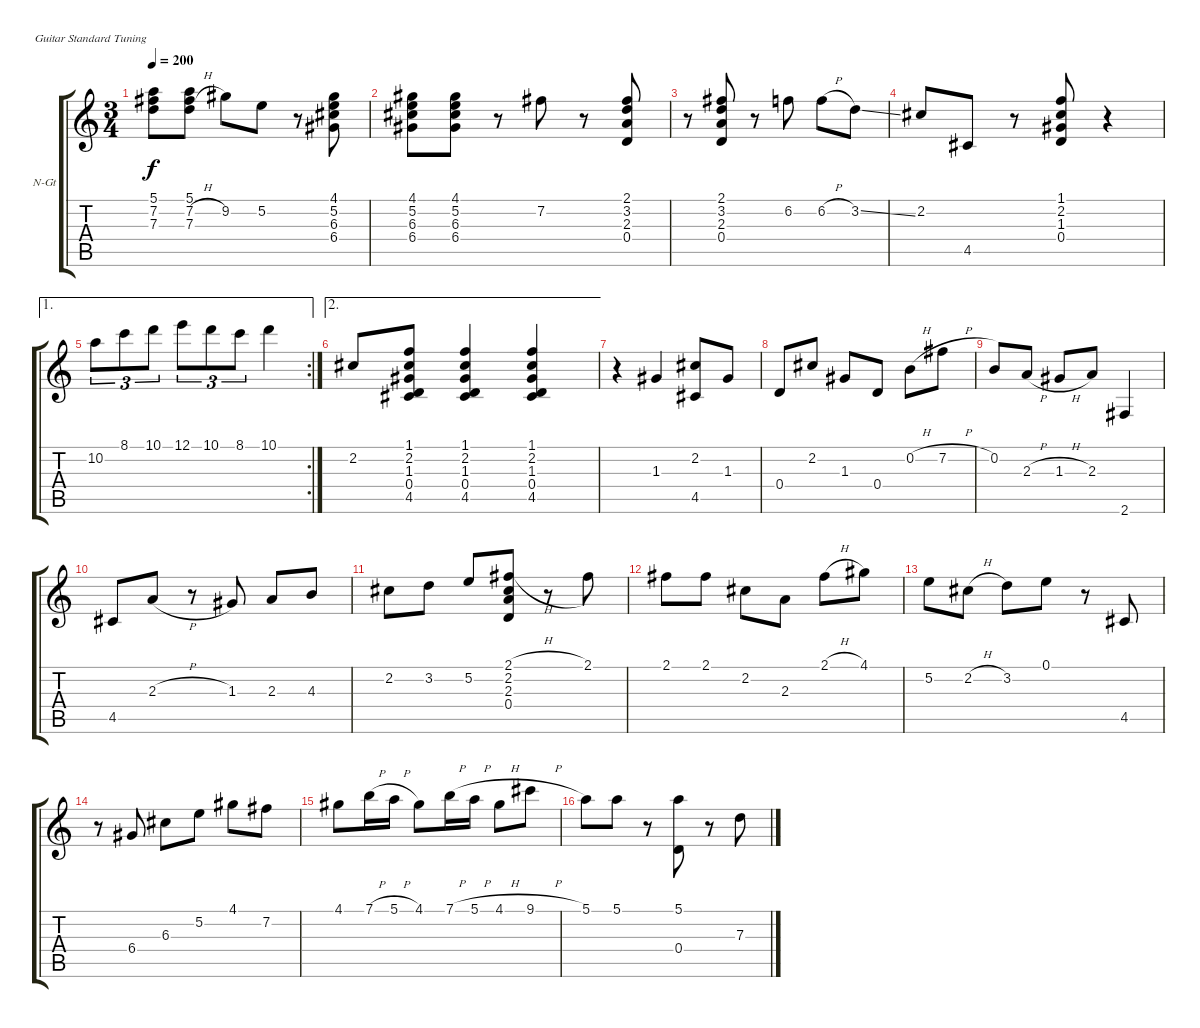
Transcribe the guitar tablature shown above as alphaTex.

\bracketExtendMode groupsimilarinstruments
\firstSystemTrackNameOrientation horizontal
\otherSystemsTrackNameOrientation horizontal
\track ("Piste 1" "N-Gt") {instrument acousticguitarnylon}
\staff {score tabs}
\tuning (E4 B3 G3 D3 A2 E2)
\ts (3 4)
\tempo 200
\clef g2
\ks c
(5.1 7.2 7.3).8{dy f} (5.1 7.2{h} 7.3).8 9.2.8 5.2.8 r.8 (4.1 5.2 6.3 6.4).8 |
(4.1 5.2 6.3 6.4).8 (4.1 5.2 6.3 6.4).8 r.8 7.2.8 r.8 (2.1 3.2 2.3 0.4).8 |
r.8 (2.1 3.2 2.3 0.4).8 r.8 6.2.8 6.2{h}.8 3.2{ss}.8 |
2.2.8 4.5.8 r.8 (1.1 2.2 1.3 0.4).8 r.4 |
\ae 1
\rc 2
10.2.8{tu (3 2)} 8.1.8{tu (3 2)} 10.1.8{tu (3 2)} 12.1.8{tu (3 2)} 10.1.8{tu (3 2)} 8.1.8{tu (3 2)} 10.1.4 |
\ae 2
2.2.8 (1.1 2.2 1.3 0.4 4.5).8 (1.1 2.2 1.3 0.4 4.5).4 (1.1 2.2 1.3 0.4 4.5).4 |
r.4 1.3.4 (2.2 4.5).8 1.3.8 |
0.4.8 2.2.8 1.3.8 0.4.8 0.2{h}.8 7.2{h}.8 |
0.2.8 2.3{h}.8 1.3{h}.8 2.3.8 2.6.4 |
4.5.8 2.3{h}.8 r.8 1.3.8 2.3.8 4.3.8 |
2.2.8 3.2.8 5.2.8 (2.1{h} 2.2 2.3 0.4).8 r.8 2.1.8 |
2.1.8 2.1.8 2.2.8 2.3.8 2.1{h}.8 4.1.8 |
5.2.8 2.2{h}.8 3.2.8 0.1.8 r.8 4.5.8 |
r.8 6.4.8 6.3.8 5.2.8 4.1.8 7.2.8 |
4.1.8 7.1{h}.16 5.1{h}.16 4.1.8 7.1{h}.16 5.1{h}.16 4.1{h}.8 9.1{h}.8 |
5.1.8 5.1.8 r.8 (5.1 0.4).8 r.8 7.3.8
